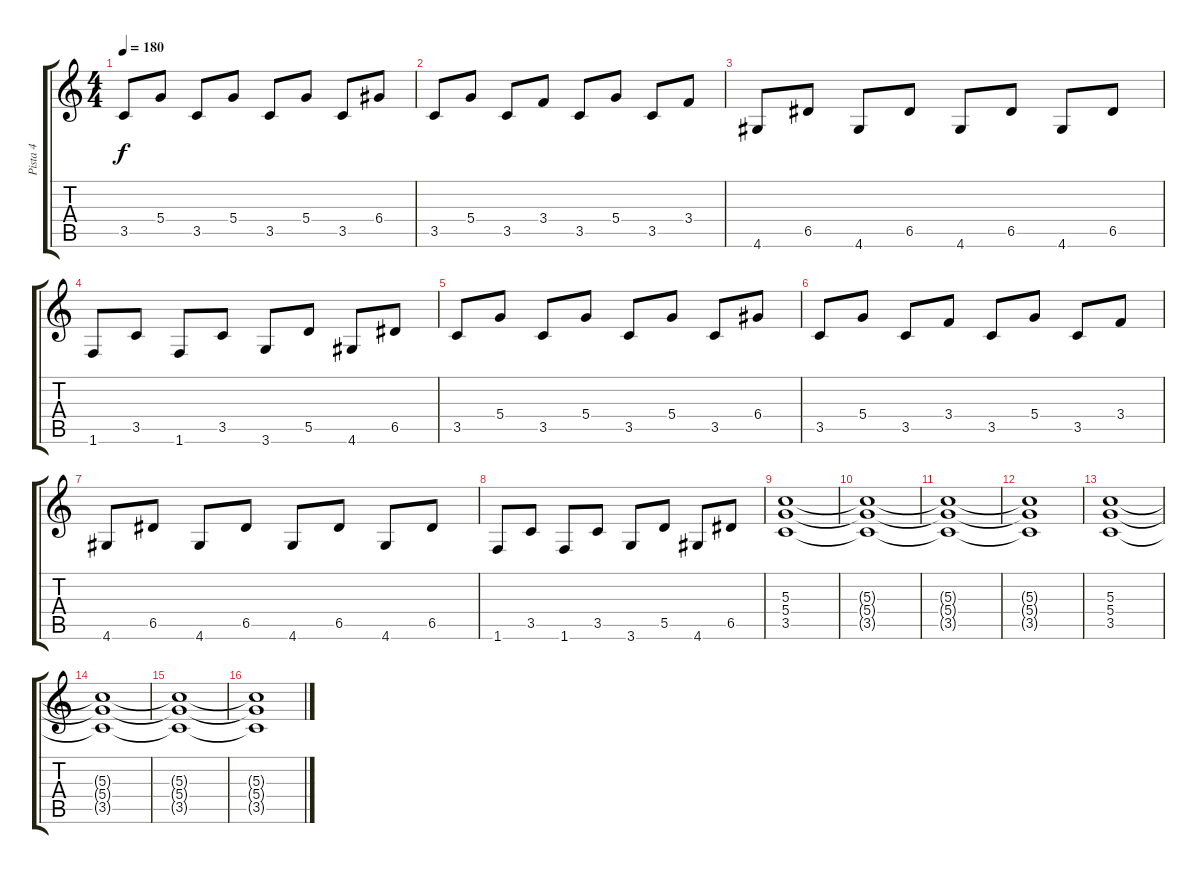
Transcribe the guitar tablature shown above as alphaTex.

\track ("Pista 4" "Pista 4") {instrument distortionguitar}
\staff {score tabs}
\tuning (E4 B3 G3 D3 A2 E2) {hide}
\ts (4 4)
\tempo 180
\clef g2
\ks c
3.5.8{dy f} 5.4.8 3.5.8 5.4.8 3.5.8 5.4.8 3.5.8 6.4.8 |
3.5.8 5.4.8 3.5.8 3.4.8 3.5.8 5.4.8 3.5.8 3.4.8 |
4.6.8 6.5.8 4.6.8 6.5.8 4.6.8 6.5.8 4.6.8 6.5.8 |
1.6.8 3.5.8 1.6.8 3.5.8 3.6.8 5.5.8 4.6.8 6.5.8 |
3.5.8 5.4.8 3.5.8 5.4.8 3.5.8 5.4.8 3.5.8 6.4.8 |
3.5.8 5.4.8 3.5.8 3.4.8 3.5.8 5.4.8 3.5.8 3.4.8 |
4.6.8 6.5.8 4.6.8 6.5.8 4.6.8 6.5.8 4.6.8 6.5.8 |
1.6.8 3.5.8 1.6.8 3.5.8 3.6.8 5.5.8 4.6.8 6.5.8 |
(5.3 5.4 3.5).1 |
(5.3{t} 5.4{t} 3.5{t}).1 |
(5.3{t} 5.4{t} 3.5{t}).1 |
(5.3{t} 5.4{t} 3.5{t}).1 |
(5.3 5.4 3.5).1 |
(5.3{t} 5.4{t} 3.5{t}).1 |
(5.3{t} 5.4{t} 3.5{t}).1 |
(5.3{t} 5.4{t} 3.5{t}).1
